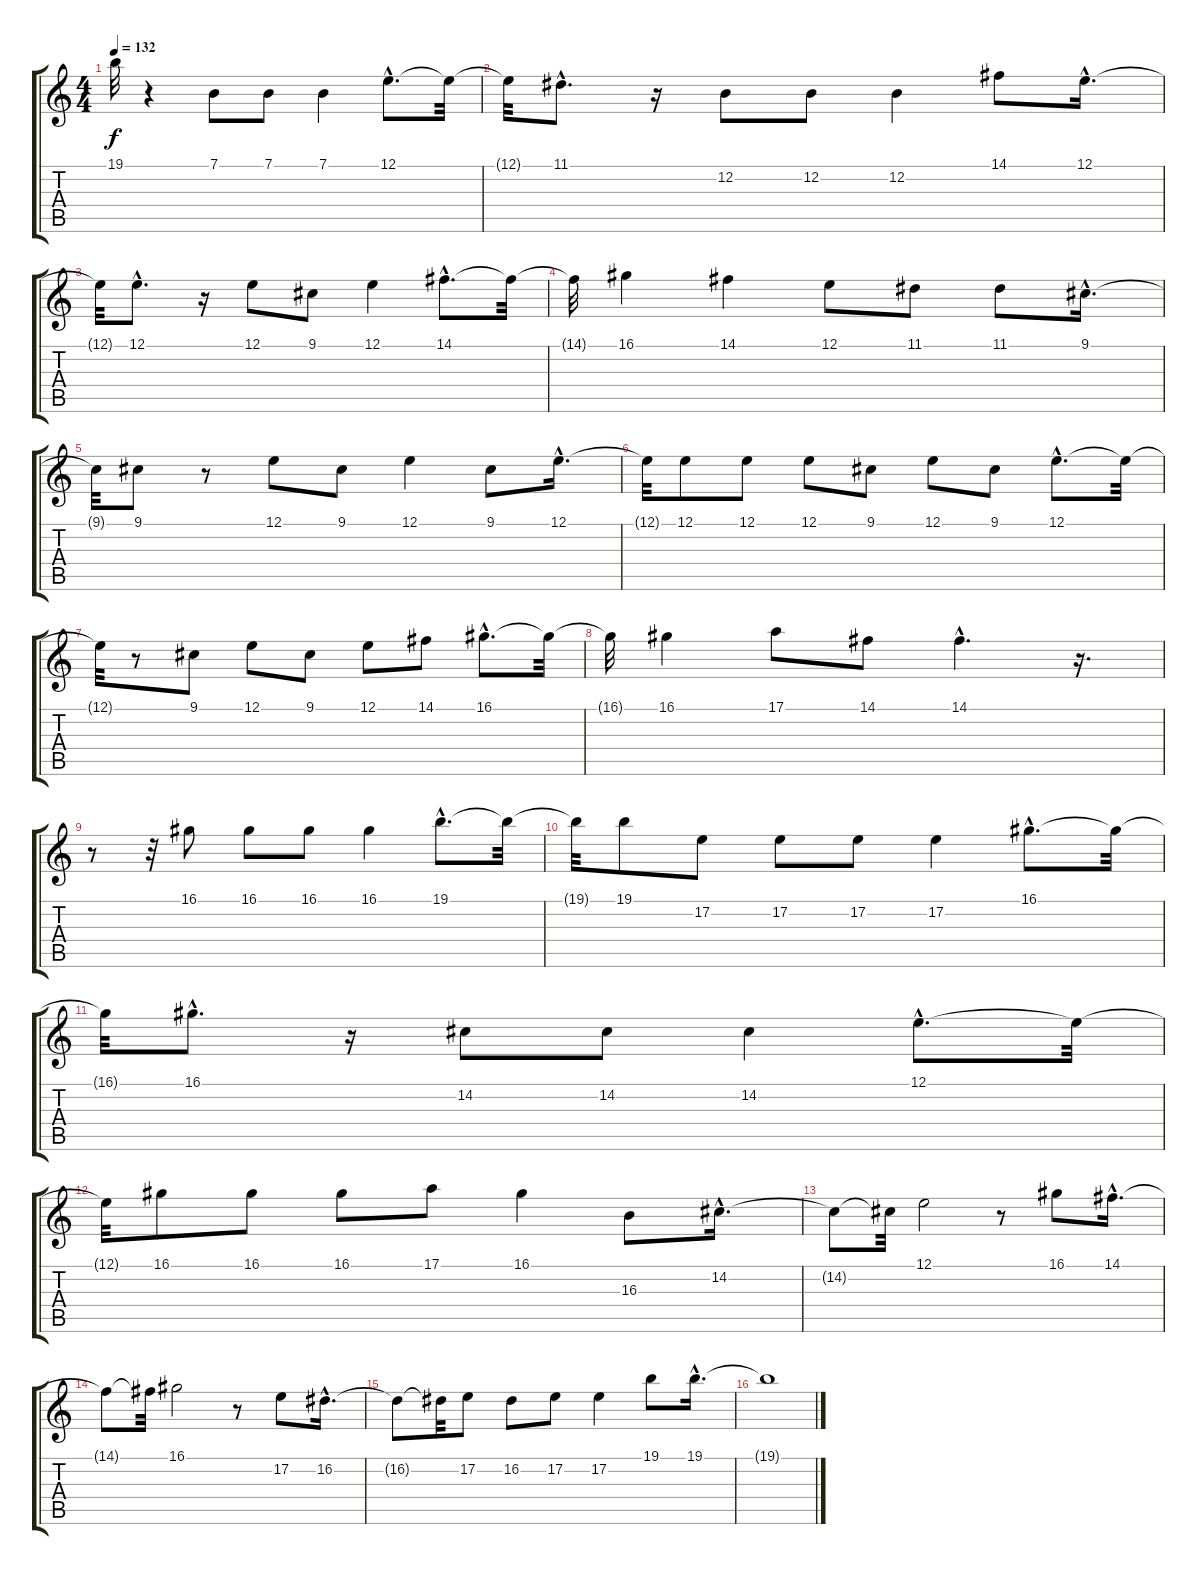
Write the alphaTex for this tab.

\track "" {instrument lead1square}
\staff {score tabs}
\tuning (E4 B3 G3 D3 A2 E2) {hide}
\ts (4 4)
\tempo 132
\clef g2
\ks c
19.1{t}.32{dy f} r.4 7.1.8 7.1.8 7.1.4 12.1{hac}.8{d} 12.1{t}.32 |
12.1{t}.32 11.1{hac}.8{d} r.16 12.2.8 12.2.8 12.2.4 14.1.8 12.1{hac}.16{d} |
12.1{t}.32 12.1{hac}.8{d} r.16 12.1.8 9.1.8 12.1.4 14.1{hac}.8{d} 14.1{t}.32 |
14.1{t}.32 16.1.4 14.1.4 12.1.8 11.1.8 11.1.8 9.1{hac}.16{d} |
9.1{t}.32 9.1.8 r.8 12.1.8 9.1.8 12.1.4 9.1.8 12.1{hac}.16{d} |
12.1{t}.32 12.1.8 12.1.8 12.1.8 9.1.8 12.1.8 9.1.8 12.1{hac}.8{d} 12.1{t}.32 |
12.1{t}.32 r.8 9.1.8 12.1.8 9.1.8 12.1.8 14.1.8 16.1{hac}.8{d} 16.1{t}.32 |
16.1{t}.32 16.1.4 17.1.8 14.1.8 14.1{hac}.4{d} r.16{d} |
r.8 r.32 16.1.8 16.1.8 16.1.8 16.1.4 19.1{hac}.8{d} 19.1{t}.32 |
19.1{t}.32 19.1.8 17.2.8 17.2.8 17.2.8 17.2.4 16.1{hac}.8{d} 16.1{t}.32 |
16.1{t}.32 16.1{hac}.8{d} r.16 14.2.8 14.2.8 14.2.4 12.1{hac}.8{d} 12.1{t}.32 |
12.1{t}.32 16.1.8 16.1.8 16.1.8 17.1.8 16.1.4 16.3.8 14.2{hac}.16{d} |
14.2{t}.8 14.2{t}.32 12.1.2 r.8 16.1.8 14.1{hac}.16{d} |
14.1{t}.8 14.1{t}.32 16.1.2 r.8 17.2.8 16.2{hac}.16{d} |
16.2{t}.8 16.2{t}.32 17.2.8 16.2.8 17.2.8 17.2.4 19.1.8 19.1{hac}.16{d} |
19.1{t}.1
